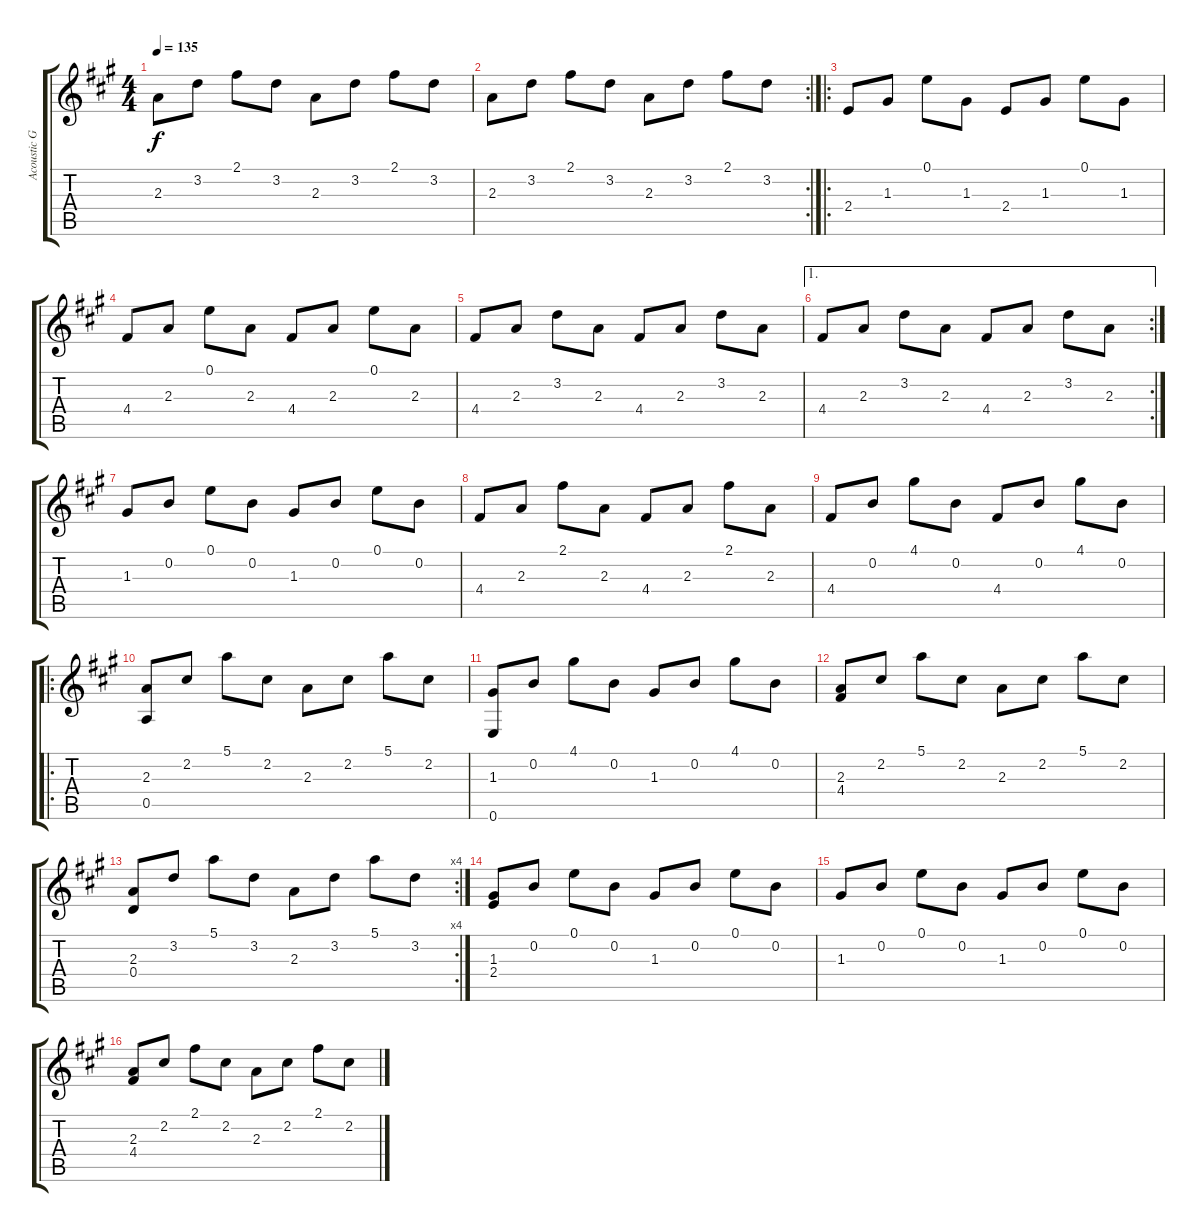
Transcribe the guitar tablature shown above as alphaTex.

\track ("Acoustic Guitar" "Acoustic G") {instrument acousticguitarsteel}
\staff {score tabs}
\tuning (E4 B3 G3 D3 A2 E2) {hide}
\ts (4 4)
\tempo 135
\clef g2
\ks a
2.3.8{dy f} 3.2.8 2.1.8 3.2.8 2.3.8 3.2.8 2.1.8 3.2.8 |
\rc 2
2.3.8 3.2.8 2.1.8 3.2.8 2.3.8 3.2.8 2.1.8 3.2.8 |
\ro
2.4.8 1.3.8 0.1.8 1.3.8 2.4.8 1.3.8 0.1.8 1.3.8 |
4.4.8 2.3.8 0.1.8 2.3.8 4.4.8 2.3.8 0.1.8 2.3.8 |
4.4.8 2.3.8 3.2.8 2.3.8 4.4.8 2.3.8 3.2.8 2.3.8 |
\ae 1
\rc 2
4.4.8 2.3.8 3.2.8 2.3.8 4.4.8 2.3.8 3.2.8 2.3.8 |
1.3.8 0.2.8 0.1.8 0.2.8 1.3.8 0.2.8 0.1.8 0.2.8 |
4.4.8 2.3.8 2.1.8 2.3.8 4.4.8 2.3.8 2.1.8 2.3.8 |
4.4.8 0.2.8 4.1.8 0.2.8 4.4.8 0.2.8 4.1.8 0.2.8 |
\ro
(2.3 0.5).8 2.2.8 5.1.8 2.2.8 2.3.8 2.2.8 5.1.8 2.2.8 |
(1.3 0.6).8 0.2.8 4.1.8 0.2.8 1.3.8 0.2.8 4.1.8 0.2.8 |
(2.3 4.4).8 2.2.8 5.1.8 2.2.8 2.3.8 2.2.8 5.1.8 2.2.8 |
\rc 4
(2.3 0.4).8 3.2.8 5.1.8 3.2.8 2.3.8 3.2.8 5.1.8 3.2.8 |
(1.3 2.4).8 0.2.8 0.1.8 0.2.8 1.3.8 0.2.8 0.1.8 0.2.8 |
1.3.8 0.2.8 0.1.8 0.2.8 1.3.8 0.2.8 0.1.8 0.2.8 |
(2.3 4.4).8 2.2.8 2.1.8 2.2.8 2.3.8 2.2.8 2.1.8 2.2.8
